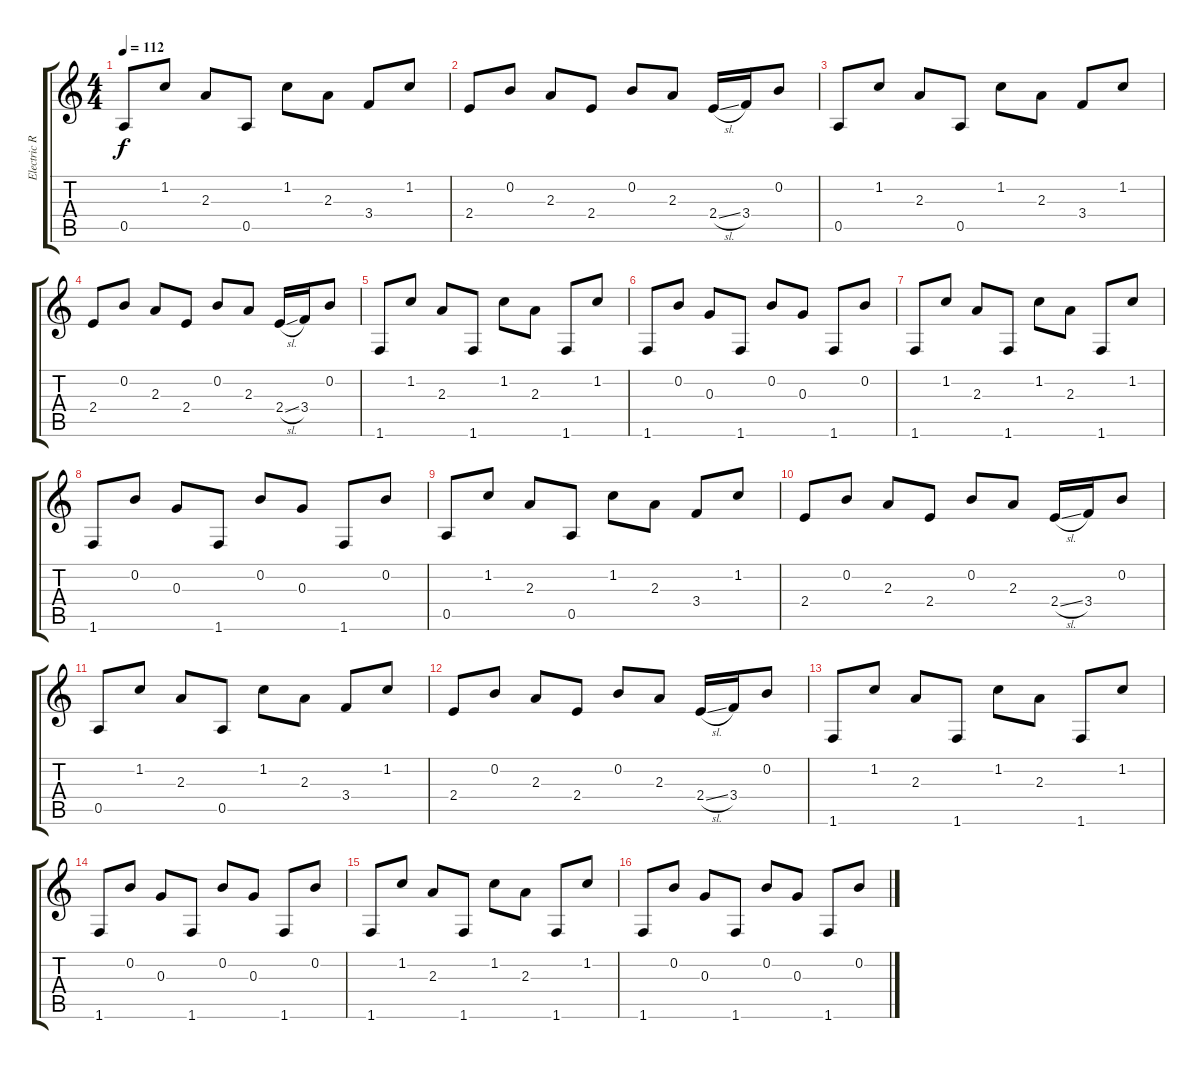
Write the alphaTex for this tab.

\track ("Electric Rhythm" "Electric R") {instrument distortionguitar}
\staff {score tabs}
\tuning (E4 B3 G3 D3 A2 E2) {hide}
\ts (4 4)
\tempo 112
\clef g2
\ks c
0.5.8{dy f} 1.2.8 2.3.8 0.5.8 1.2.8 2.3.8 3.4.8 1.2.8 |
2.4.8 0.2.8 2.3.8 2.4.8 0.2.8 2.3.8 2.4{sl}.16 3.4.16 0.2.8 |
0.5.8 1.2.8 2.3.8 0.5.8 1.2.8 2.3.8 3.4.8 1.2.8 |
2.4.8 0.2.8 2.3.8 2.4.8 0.2.8 2.3.8 2.4{sl}.16 3.4.16 0.2.8 |
1.6.8 1.2.8 2.3.8 1.6.8 1.2.8 2.3.8 1.6.8 1.2.8 |
1.6.8 0.2.8 0.3.8 1.6.8 0.2.8 0.3.8 1.6.8 0.2.8 |
1.6.8 1.2.8 2.3.8 1.6.8 1.2.8 2.3.8 1.6.8 1.2.8 |
1.6.8 0.2.8 0.3.8 1.6.8 0.2.8 0.3.8 1.6.8 0.2.8 |
0.5.8 1.2.8 2.3.8 0.5.8 1.2.8 2.3.8 3.4.8 1.2.8 |
2.4.8 0.2.8 2.3.8 2.4.8 0.2.8 2.3.8 2.4{sl}.16 3.4.16 0.2.8 |
0.5.8 1.2.8 2.3.8 0.5.8 1.2.8 2.3.8 3.4.8 1.2.8 |
2.4.8 0.2.8 2.3.8 2.4.8 0.2.8 2.3.8 2.4{sl}.16 3.4.16 0.2.8 |
1.6.8 1.2.8 2.3.8 1.6.8 1.2.8 2.3.8 1.6.8 1.2.8 |
1.6.8 0.2.8 0.3.8 1.6.8 0.2.8 0.3.8 1.6.8 0.2.8 |
1.6.8 1.2.8 2.3.8 1.6.8 1.2.8 2.3.8 1.6.8 1.2.8 |
1.6.8 0.2.8 0.3.8 1.6.8 0.2.8 0.3.8 1.6.8 0.2.8
